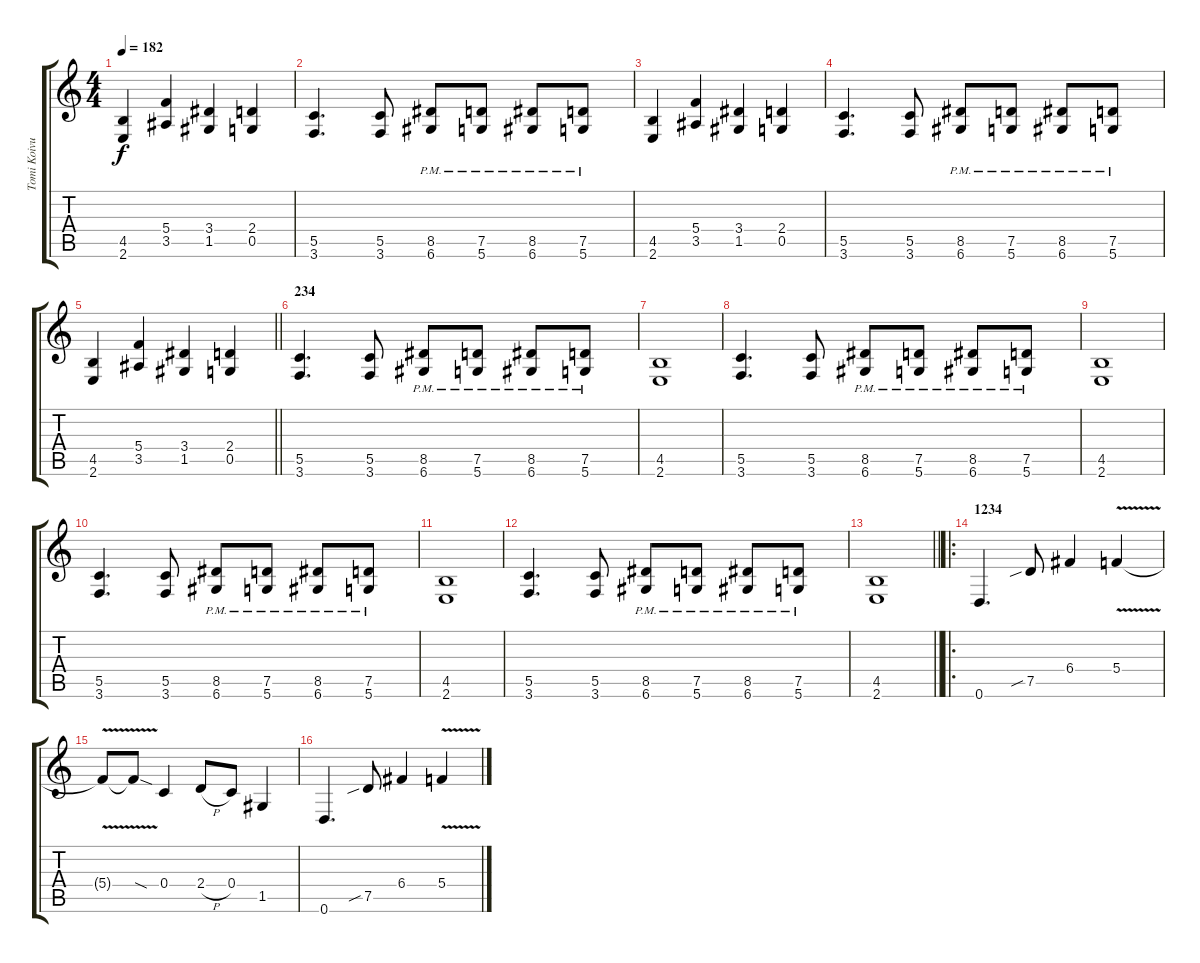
\track ("Tomi Koivusaari" "Tomi Koivu") {instrument distortionguitar}
\staff {score tabs}
\tuning (D4 A3 F3 C3 G2 D2) {hide}
\ts (4 4)
\tempo 182
\clef g2
\ks c
(4.5 2.6).4{dy f} (5.4 3.5).4 (3.4 1.5).4 (2.4 0.5).4 |
(5.5 3.6).4{d} (5.5 3.6).8 (8.5{pm} 6.6{pm}).8 (7.5{pm} 5.6{pm}).8 (8.5{pm} 6.6{pm}).8 (7.5{pm} 5.6{pm}).8 |
(4.5 2.6).4 (5.4 3.5).4 (3.4 1.5).4 (2.4 0.5).4 |
(5.5 3.6).4{d} (5.5 3.6).8 (8.5{pm} 6.6{pm}).8 (7.5{pm} 5.6{pm}).8 (8.5{pm} 6.6{pm}).8 (7.5{pm} 5.6{pm}).8 |
\barLineRight lightlight
(4.5 2.6).4 (5.4 3.5).4 (3.4 1.5).4 (2.4 0.5).4 |
\section ("" "234")
(5.5 3.6).4{d} (5.5 3.6).8 (8.5{pm} 6.6{pm}).8 (7.5{pm} 5.6{pm}).8 (8.5{pm} 6.6{pm}).8 (7.5{pm} 5.6{pm}).8 |
(4.5 2.6).1 |
(5.5 3.6).4{d} (5.5 3.6).8 (8.5{pm} 6.6{pm}).8 (7.5{pm} 5.6{pm}).8 (8.5{pm} 6.6{pm}).8 (7.5{pm} 5.6{pm}).8 |
(4.5 2.6).1 |
(5.5 3.6).4{d} (5.5 3.6).8 (8.5{pm} 6.6{pm}).8 (7.5{pm} 5.6{pm}).8 (8.5{pm} 6.6{pm}).8 (7.5{pm} 5.6{pm}).8 |
(4.5 2.6).1 |
(5.5 3.6).4{d} (5.5 3.6).8 (8.5{pm} 6.6{pm}).8 (7.5{pm} 5.6{pm}).8 (8.5{pm} 6.6{pm}).8 (7.5{pm} 5.6{pm}).8 |
\barLineRight lightlight
(4.5 2.6).1 |
\ro
\section ("" "1234")
0.6.4{d} 7.5{sib}.8 6.4.4 5.4{v}.4 |
5.4{v t}.8 5.4{sod t}.8 0.4.4 2.4{h}.8 0.4.8 1.5.4 |
0.6.4{d} 7.5{sib}.8 6.4.4 5.4{v}.4
